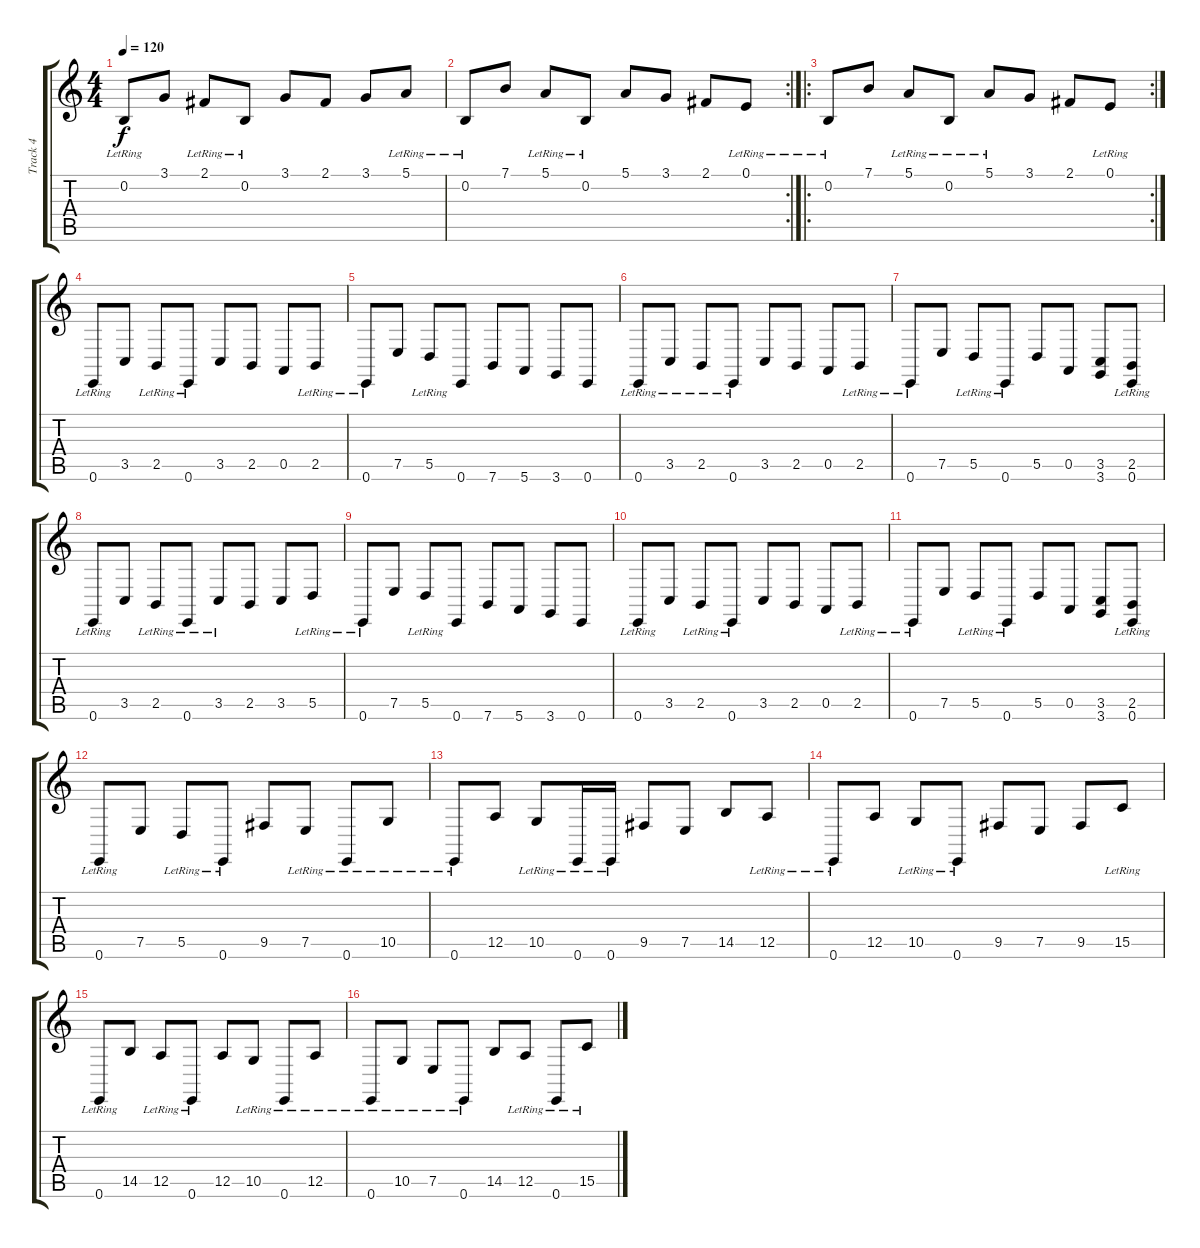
\track ("Track 4" "Track 4") {instrument acousticgrandpiano}
\staff {score tabs}
\tuning (E4 B3 G3 D3 A2 E2) {hide}
\ts (4 4)
\tempo 120
\clef g2
\ks c
0.2{lr}.8{dy f instrument acousticgrandpiano} 3.1.8 2.1{lr}.8 0.2{lr}.8 3.1.8 2.1.8 3.1.8 5.1{lr}.8 |
\rc 2
0.2{lr}.8 7.1.8 5.1{lr}.8 0.2{lr}.8 5.1.8 3.1.8 2.1.8 0.1{lr}.8 |
\ro
\rc 2
0.2{lr}.8 7.1.8 5.1{lr}.8 0.2{lr}.8 5.1{lr}.8 3.1.8 2.1.8 0.1{lr}.8 |
0.6{lr}.8 3.5.8 2.5{lr}.8 0.6{lr}.8 3.5.8 2.5.8 0.5.8 2.5{lr}.8 |
0.6{lr}.8 7.5.8 5.5{lr}.8 0.6.8 7.6.8 5.6.8 3.6.8 0.6.8 |
0.6{lr}.8 3.5{lr}.8 2.5{lr}.8 0.6{lr}.8 3.5.8 2.5.8 0.5.8 2.5{lr}.8 |
0.6{lr}.8 7.5.8 5.5{lr}.8 0.6{lr}.8 5.5.8 0.5.8 (3.5 3.6).8 (2.5{lr} 0.6).8 |
0.6{lr}.8 3.5.8 2.5{lr}.8 0.6{lr}.8 3.5{lr}.8 2.5.8 3.5.8 5.5{lr}.8 |
0.6{lr}.8 7.5.8 5.5{lr}.8 0.6.8 7.6.8 5.6.8 3.6.8 0.6.8 |
0.6{lr}.8 3.5.8 2.5{lr}.8 0.6{lr}.8 3.5.8 2.5.8 0.5.8 2.5{lr}.8 |
0.6{lr}.8 7.5.8 5.5{lr}.8 0.6{lr}.8 5.5.8 0.5.8 (3.5 3.6).8 (2.5{lr} 0.6).8 |
0.6{lr}.8 7.5.8 5.5{lr}.8 0.6{lr}.8 9.5.8 7.5{lr}.8 0.6{lr}.8 10.5{lr}.8 |
0.6{lr}.8 12.5.8 10.5{lr}.8 0.6{lr}.16 0.6{lr}.16 9.5.8 7.5.8 14.5.8 12.5{lr}.8 |
0.6{lr}.8 12.5.8 10.5{lr}.8 0.6{lr}.8 9.5.8 7.5.8 9.5.8 15.5{lr}.8 |
0.6{lr}.8 14.5.8 12.5{lr}.8 0.6{lr}.8 12.5.8 10.5{lr}.8 0.6{lr}.8 12.5{lr}.8 |
0.6{lr}.8 10.5{lr}.8 7.5{lr}.8 0.6{lr}.8 14.5.8 12.5{lr}.8 0.6{lr}.8 15.5{lr}.8
